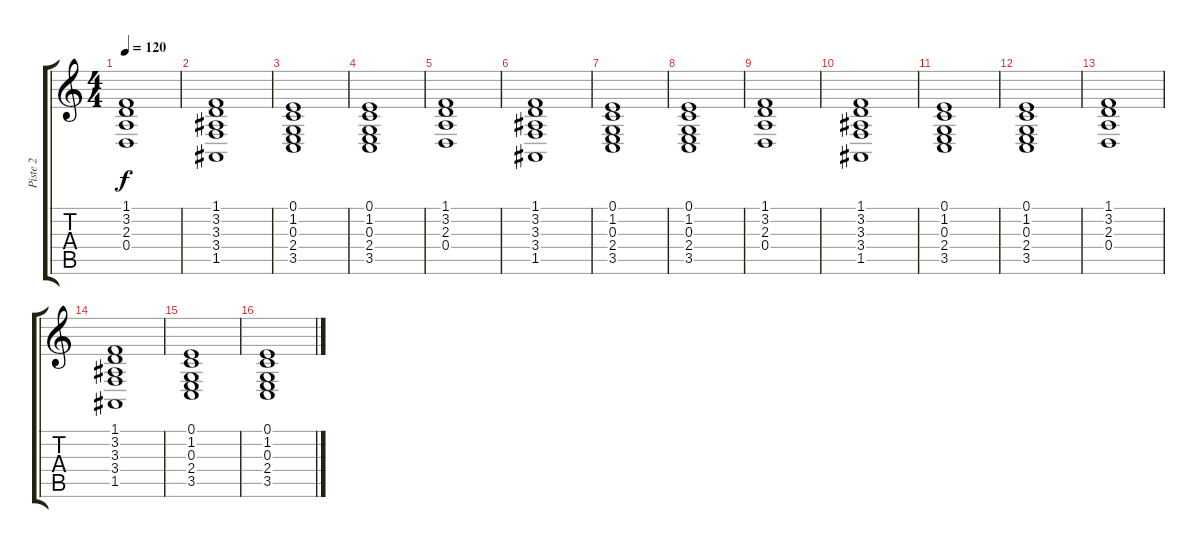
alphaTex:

\track ("Piste 2" "Piste 2") {instrument acousticgrandpiano}
\staff {score tabs}
\tuning (E4 B3 G3 D3 A2 E2) {hide}
\ts (4 4)
\tempo 120
\clef g2
\ks c
(1.1 3.2 2.3 0.4).1{dy f} |
(1.1 3.2 3.3 3.4 1.5).1 |
(0.1 1.2 0.3 2.4 3.5).1 |
(0.1 1.2 0.3 2.4 3.5).1 |
(1.1 3.2 2.3 0.4).1 |
(1.1 3.2 3.3 3.4 1.5).1 |
(0.1 1.2 0.3 2.4 3.5).1 |
(0.1 1.2 0.3 2.4 3.5).1 |
(1.1 3.2 2.3 0.4).1 |
(1.1 3.2 3.3 3.4 1.5).1 |
(0.1 1.2 0.3 2.4 3.5).1 |
(0.1 1.2 0.3 2.4 3.5).1 |
(1.1 3.2 2.3 0.4).1 |
(1.1 3.2 3.3 3.4 1.5).1 |
(0.1 1.2 0.3 2.4 3.5).1 |
(0.1 1.2 0.3 2.4 3.5).1
